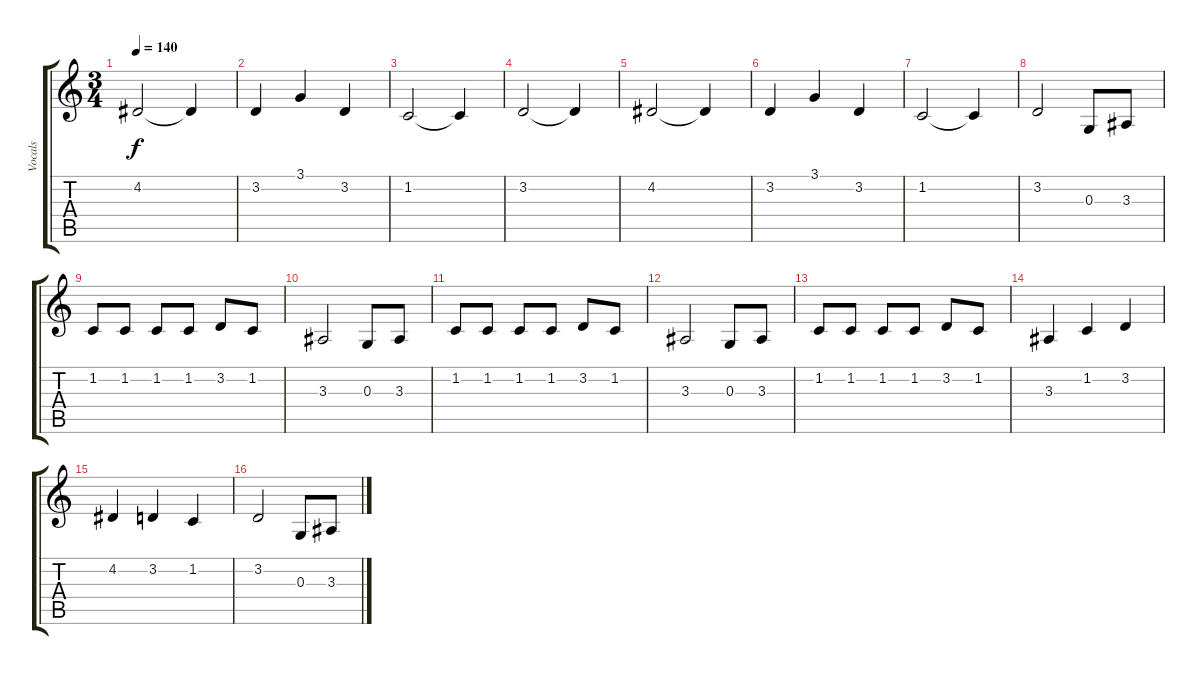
\track ("Vocals" "Vocals") {instrument flute}
\staff {score tabs}
\tuning (E4 B3 G3 D3 A2 E2) {hide}
\ts (3 4)
\tempo 140
\clef g2
\ks c
4.2.2{dy f} 4.2{t}.4 |
3.2.4 3.1.4 3.2.4 |
1.2.2 1.2{t}.4 |
3.2.2 3.2{t}.4 |
4.2.2 4.2{t}.4 |
3.2.4 3.1.4 3.2.4 |
1.2.2 1.2{t}.4 |
3.2.2 0.3.8 3.3.8 |
1.2.8 1.2.8 1.2.8 1.2.8 3.2.8 1.2.8 |
3.3.2 0.3.8 3.3.8 |
1.2.8 1.2.8 1.2.8 1.2.8 3.2.8 1.2.8 |
3.3.2 0.3.8 3.3.8 |
1.2.8 1.2.8 1.2.8 1.2.8 3.2.8 1.2.8 |
3.3.4 1.2.4 3.2.4 |
4.2.4 3.2.4 1.2.4 |
3.2.2 0.3.8 3.3.8
